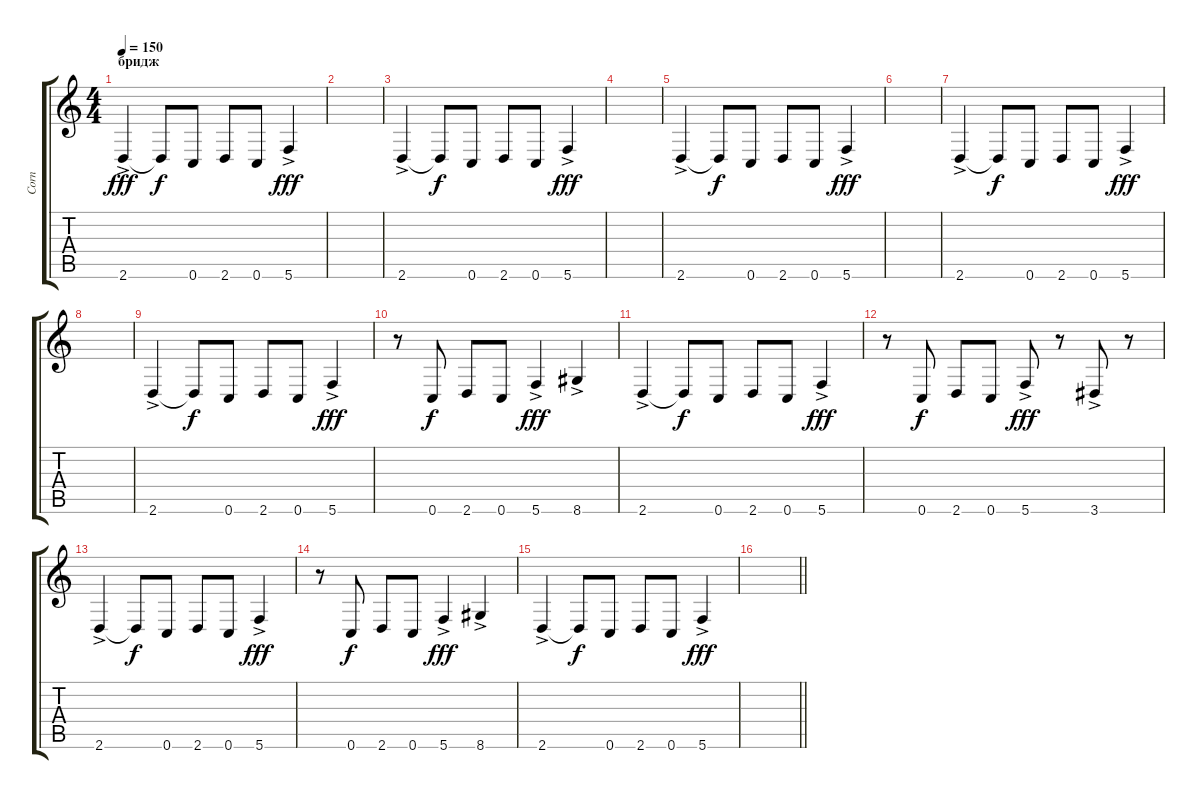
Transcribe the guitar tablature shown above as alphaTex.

\track ("Corn" "Corn") {instrument distortionguitar}
\staff {score tabs}
\tuning (D4 A3 F3 C3 G2 C2) {hide}
\ts (4 4)
\section ("" "бридж")
\tempo 150
\clef g2
\ks c
2.6{ac}.4{dy fff} 2.6{t}.8{dy f} 0.6.8 2.6.8 0.6.8 5.6{ac}.4{dy fff} |
|
2.6{ac}.4 2.6{t}.8{dy f} 0.6.8 2.6.8 0.6.8 5.6{ac}.4{dy fff} |
|
2.6{ac}.4 2.6{t}.8{dy f} 0.6.8 2.6.8 0.6.8 5.6{ac}.4{dy fff} |
|
2.6{ac}.4 2.6{t}.8{dy f} 0.6.8 2.6.8 0.6.8 5.6{ac}.4{dy fff} |
|
2.6{ac}.4 2.6{t}.8{dy f} 0.6.8 2.6.8 0.6.8 5.6{ac}.4{dy fff} |
r.8 0.6.8{dy f} 2.6.8 0.6.8 5.6{ac}.4{dy fff} 8.6{ac}.4 |
2.6{ac}.4 2.6{t}.8{dy f} 0.6.8 2.6.8 0.6.8 5.6{ac}.4{dy fff} |
r.8 0.6.8{dy f} 2.6.8 0.6.8 5.6{ac}.8{dy fff} r.8 3.6{ac}.8 r.8 |
2.6{ac}.4 2.6{t}.8{dy f} 0.6.8 2.6.8 0.6.8 5.6{ac}.4{dy fff} |
r.8 0.6.8{dy f} 2.6.8 0.6.8 5.6{ac}.4{dy fff} 8.6{ac}.4 |
2.6{ac}.4 2.6{t}.8{dy f} 0.6.8 2.6.8 0.6.8 5.6{ac}.4{dy fff} |
\barLineRight lightlight
